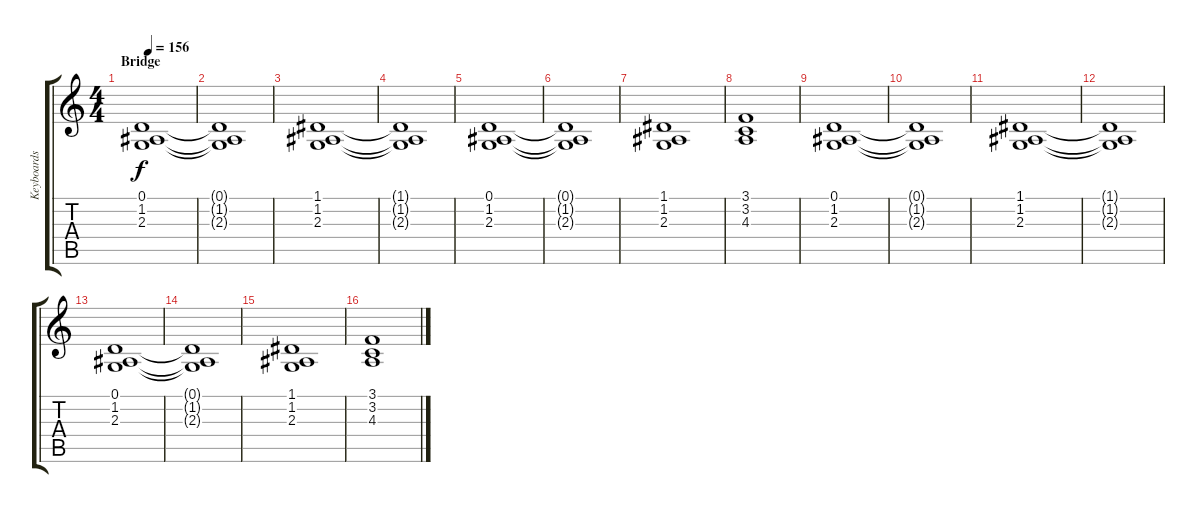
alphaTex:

\track ("Keyboards II" "Keyboards ") {instrument choiraahs}
\staff {score tabs}
\tuning (D4 A3 F3 C3 G2 D2) {hide}
\ts (4 4)
\section ("" "Bridge")
\tempo 156
\clef g2
\ks c
(0.1 1.2 2.3).1{dy f} |
(0.1{t} 1.2{t} 2.3{t}).1 |
(1.1 1.2 2.3).1 |
(1.1{t} 1.2{t} 2.3{t}).1 |
(0.1 1.2 2.3).1 |
(0.1{t} 1.2{t} 2.3{t}).1 |
(1.1 1.2 2.3).1 |
(3.1 3.2 4.3).1 |
(0.1 1.2 2.3).1 |
(0.1{t} 1.2{t} 2.3{t}).1 |
(1.1 1.2 2.3).1 |
(1.1{t} 1.2{t} 2.3{t}).1 |
(0.1 1.2 2.3).1 |
(0.1{t} 1.2{t} 2.3{t}).1 |
(1.1 1.2 2.3).1 |
(3.1 3.2 4.3).1
